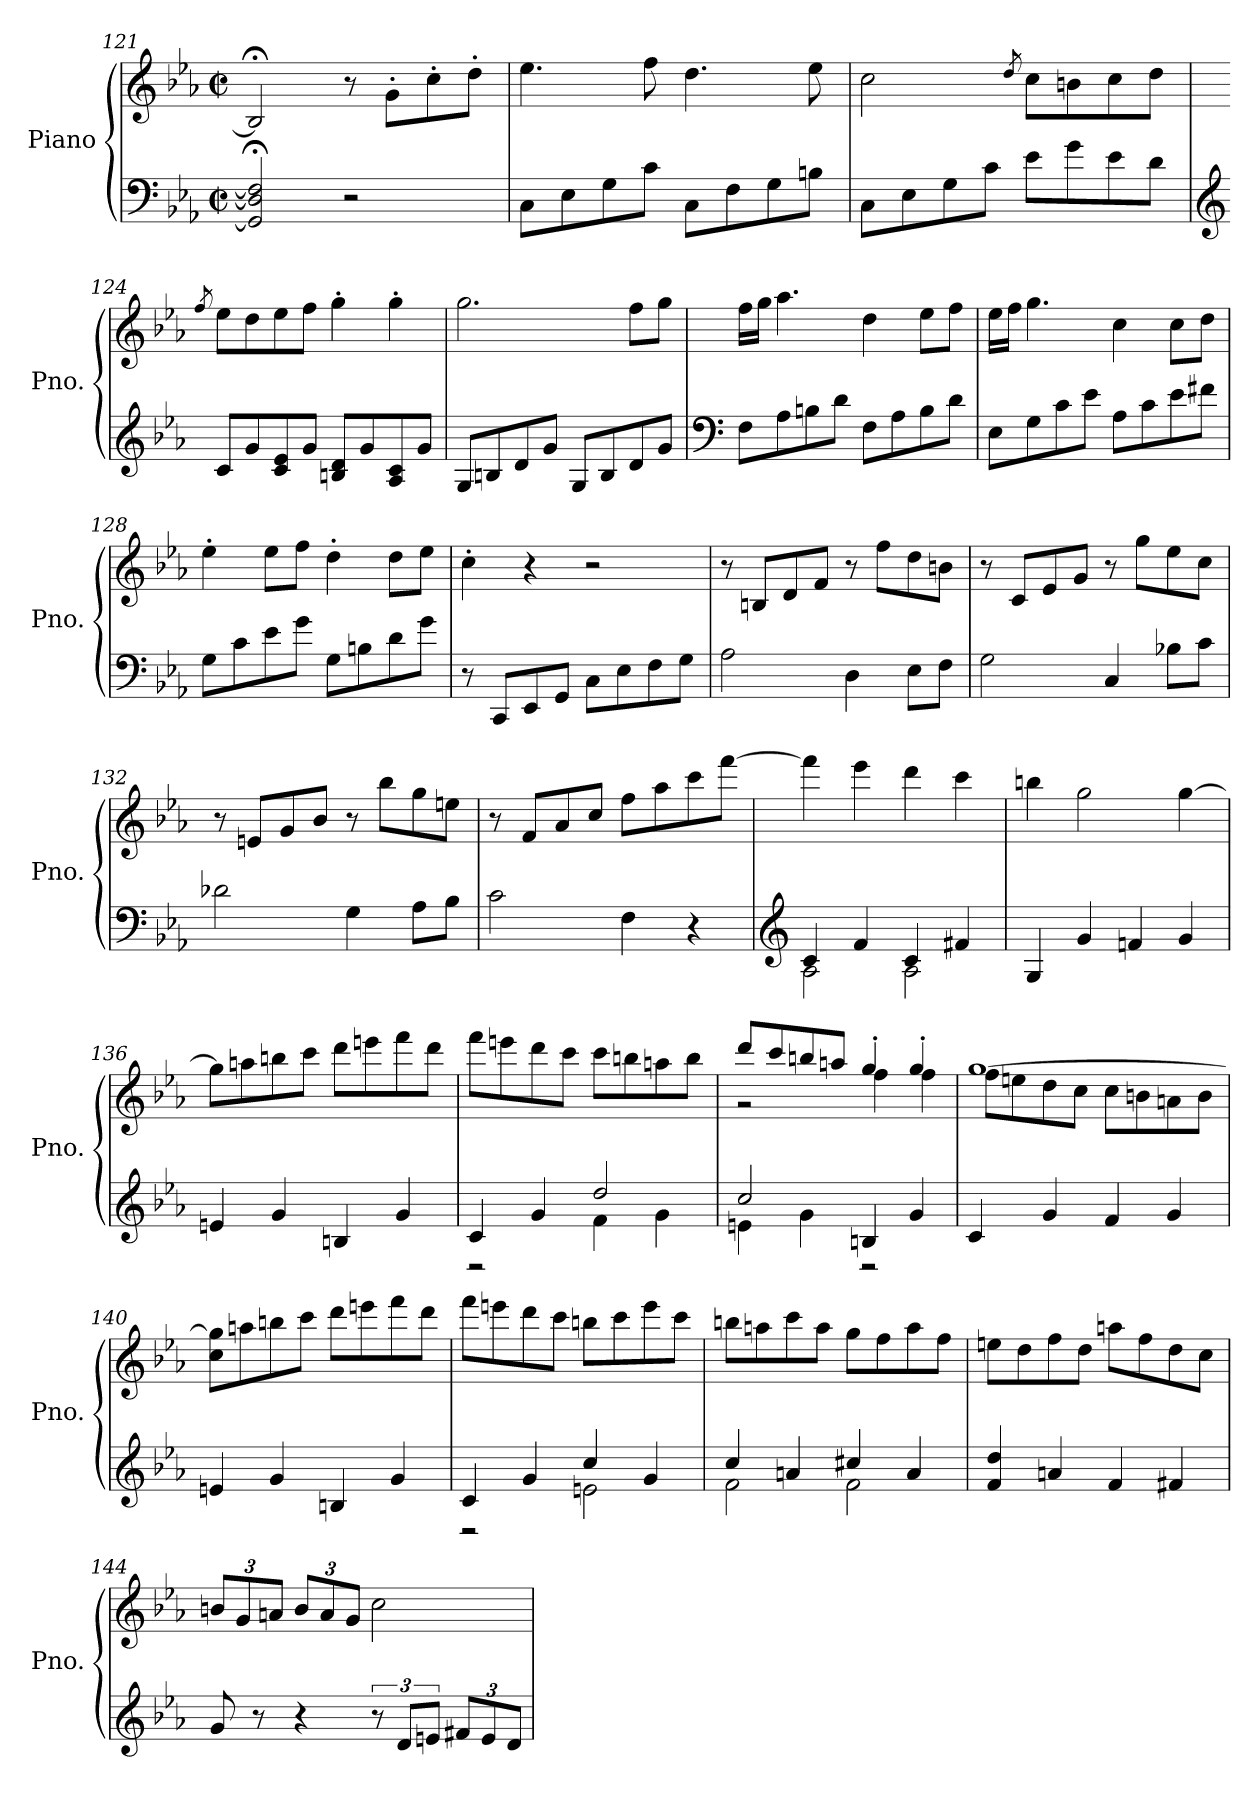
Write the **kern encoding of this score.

**kern	**kern
*part1	*part1
*staff2	*staff1
*I"Piano	*
*I'Pno.	*
*clefF4	*clefG2
*k[b-e-a-]	*k[b-e-a-]
*M2/2	*M2/2
*met(c|)	*met(c|)
=121	=121
2GG/]; 2D/]; 2F/];	2B;</]
2r	8r
.	8g'\L
.	8cc'\
.	8dd'\J
=122	=122
8C\L	4.ee-\
8E-\	.
8G\	.
8c\J	8ff\
8C\L	4.dd\
8F\	.
8G\	.
8Bn\J	8ee-\
=123	=123
8C\L	2cc\
8E-\	.
8G\	.
8c\J	.
.	8qdd/
8e-\L	8cc\L
8g\	8bn\
8e-\	8cc\
8d\J	8dd\J
!!LO:LB:g=z
=124	=124
*clefG2	*
.	8qff/
8c/L	8ee-\L
8g/	8dd\
8c/ 8e-/	8ee-\
8g/J	8ff\J
8Bn/ 8d/L	4gg'\
8g/	.
8A-/ 8c/	4gg'\
8g/J	.
=125	=125
8G/L	2.gg\
8Bn/	.
8d/	.
8g/J	.
8G/L	.
8B/	.
8d/	8ff\L
8g/J	8gg\J
=126	=126
*clefF4	*
8F\L	16ff\LL
.	16gg\JJ
8A-\	4.aa-\
8Bn\	.
8d\J	.
8F\L	4dd\
8A-\	.
8B\	8ee-\L
8d\J	8ff\J
=127	=127
8E-\L	16ee-\LL
.	16ff\JJ
8G\	4.gg\
8c\	.
8e-\J	.
8A-\L	4cc\
8c\	.
8e-\	8cc\L
8f#X\J	8dd\J
!!LO:LB:g=z
=128	=128
8G\L	4ee-'\
8c\	.
8e-\	8ee-\L
8g\J	8ff\J
8G\L	4dd'\
8Bn\	.
8d\	8dd\L
8g\J	8ee-\J
=129	=129
8r	4cc'\
8CC/L	.
8EE-/	4r
8GG/J	.
8C\L	2r
8E-\	.
8F\	.
8G\J	.
=130	=130
2A-\	8r
.	8Bn/L
.	8d/
.	8f/J
4D\	8r
.	8ff\L
8E-\L	8dd\
8F\J	8bn\J
=131	=131
2G\	8r
.	8c/L
.	8e-/
.	8g/J
4C/	8r
.	8gg\L
8B-X\L	8ee-\
8c\J	8cc\J
!!LO:PB:g=z
=132	=132
2d-X\	8r
.	8en/L
.	8g/
.	8b-/J
4G\	8r
.	8bb-\L
8A-\L	8gg\
8B-\J	8een\J
=133	=133
2c\	8r
.	8f/L
.	8a-/
.	8cc/J
4F\	8ff\L
.	8aa-\
4r	8ccc\
.	[8fff\J
=134	=134
*clefG2	*
*^	*
4c/	2A-\	4fff\]
4f/	.	4eee-\
4c/	2A-\	4ddd\
4f#X/	.	4ccc\
*v	*v	*
=135	=135
4G/	4bbn\
4g/	2gg\
4fn/	.
4g/	[4gg\
=136	=136
4en/	8gg\L]
.	8aan\
4g/	8bbn\
.	8ccc\J
4Bn/	8ddd\L
.	8eeen\
4g/	8fff\
.	8ddd\J
!!LO:LB:g=z
=137	=137
*^	*
4c/	2r	8fff\L
.	.	8eeen\
4g/	.	8ddd\
.	.	8ccc\J
2dd/	4f\	8ccc\L
.	.	8bbn\
.	4g\	8aan\
.	.	8bb\J
=138	=138	=138
*	*	*^
2cc/	4en\	8ddd/L	2r
.	.	8ccc/	.
.	4g\	8bbn/	.
.	.	8aan/J	.
4Bn/	2r	4gg'/	4ff\
4g/	.	4gg'/	4ff\
*v	*v	*	*
=139	=139	=139
4c/	[1gg	8ff\L
.	.	8een\
4g/	.	8dd\
.	.	8cc\J
4f/	.	8cc\L
.	.	8bn\
4g/	.	8an\
.	.	8b\J
*	*v	*v
!!LO:LB:g=z
=140	=140
4en/	8cc\ 8gg\]L
.	8aan\
4g/	8bbn\
.	8ccc\J
4Bn/	8ddd\L
.	8eeen\
4g/	8fff\
.	8ddd\J
=141	=141
*^	*
4c/	2r	8fff\L
.	.	8eeen\
4g/	.	8ddd\
.	.	8ccc\J
4cc/	2en\	8bbn\L
.	.	8ccc\
4g/	.	8eee\
.	.	8ccc\J
=142	=142	=142
4cc/	2f\	8bbn\L
.	.	8aan\
4an/	.	8ccc\
.	.	8aa\J
4cc#X/	2f\	8gg\L
.	.	8ff\
4a/	.	8aa\
.	.	8ff\J
*v	*v	*
=143	=143
4f/ 4dd/	8een\L
.	8dd\
4an/	8ff\
.	8dd\J
4f/	8aan\L
.	8ff\
4f#X/	8dd\
.	8cc\J
!!LO:LB:g=z
=144	=144
*	*Xbrackettup
8g/	12bn/L
.	12g/
8r	.
.	12an/J
4r	12b/L
.	12a/
.	12g/J
12r	2cc\
12d/L	.
12en/J	.
*Xbrackettup	*
12f#X/L	.
12e/	.
12d/J	.
=	=
*-	*-
